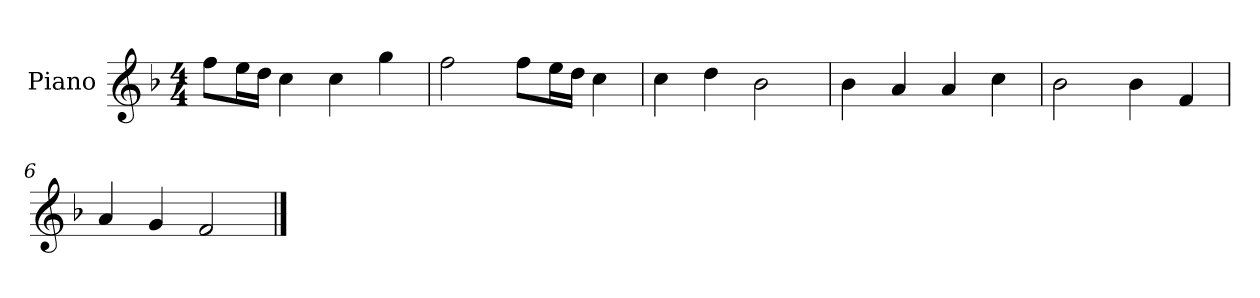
**kern
*part1
*staff1
*I"Piano
*I'P-no
*clefG2
*k[b-]
*M4/4
*MM90
=1
8ff\L
16ee\L
16dd\JJ
4cc\
4cc\
4gg\
=2
2ff\
8ff\L
16ee\L
16dd\JJ
4cc\
=3
4cc\
4dd\
2b-\
=4
4b-\
4a/
4a/
4cc\
=5
2b-\
4b-\
4f/
=6
4a/
4g/
2f/
==
*-
